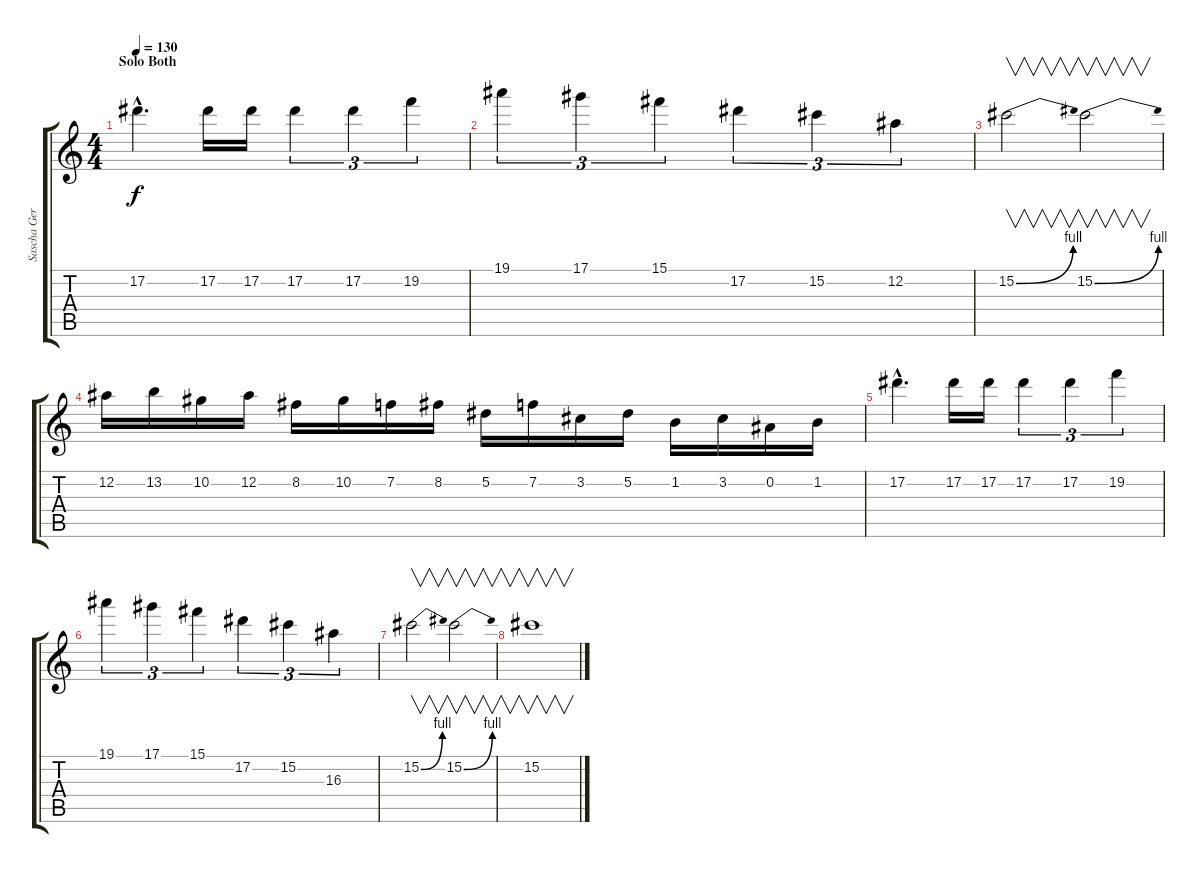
\track ("Sascha Gerstner" "Sascha Ger") {instrument distortionguitar}
\staff {score tabs}
\tuning (Eb4 Bb3 Gb3 Db3 Ab2 Eb2) {hide}
\ts (4 4)
\section ("" "Solo Both")
\tempo 130
\clef g2
\ks c
17.2{hac}.4{d dy f} 17.2.16 17.2.16 17.2.4{tu (3 2)} 17.2.4{tu (3 2)} 19.2.4{tu (3 2)} |
19.1.4{tu (3 2)} 17.1.4{tu (3 2)} 15.1.4{tu (3 2)} 17.2.4{tu (3 2)} 15.2.4{tu (3 2)} 12.2.4{tu (3 2)} |
15.2{be (bend 0 0 60 4)}.2{v} 15.2{be (bend 0 0 60 4)}.2{v} |
12.2.16 13.2.16 10.2.16 12.2.16 8.2.16 10.2.16 7.2.16 8.2.16 5.2.16 7.2.16 3.2.16 5.2.16 1.2.16 3.2.16 0.2.16 1.2.16 |
17.2{hac}.4{d} 17.2.16 17.2.16 17.2.4{tu (3 2)} 17.2.4{tu (3 2)} 19.2.4{tu (3 2)} |
19.1.4{tu (3 2)} 17.1.4{tu (3 2)} 15.1.4{tu (3 2)} 17.2.4{tu (3 2)} 15.2.4{tu (3 2)} 16.3.4{tu (3 2)} |
15.2{be (bend 0 0 60 4)}.2{v} 15.2{be (bend 0 0 60 4)}.2{v} |
15.2.1{v}
